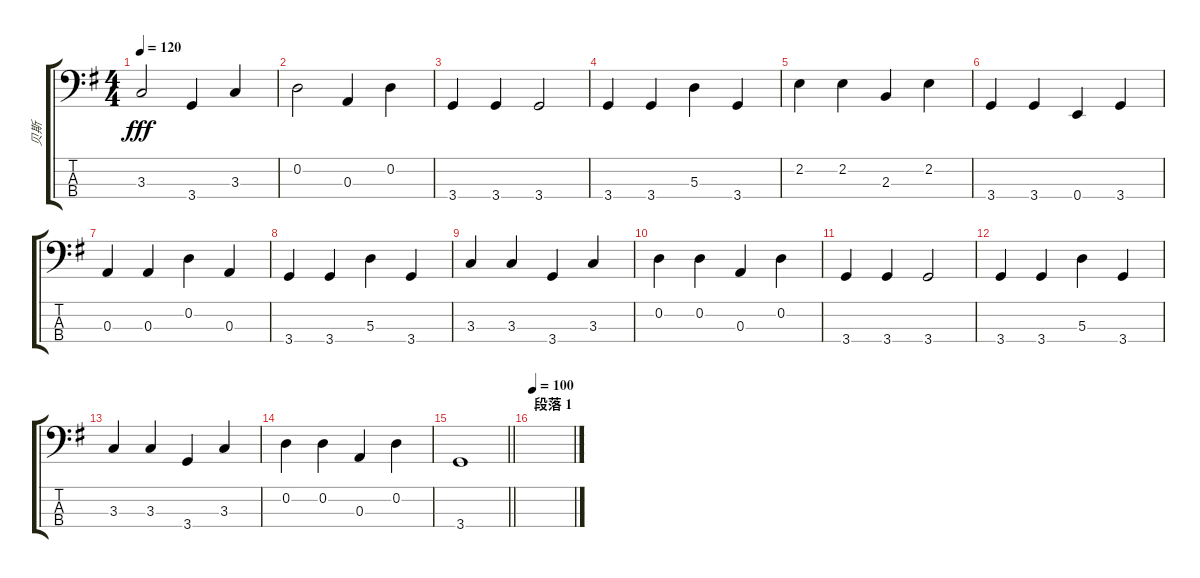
\track ("贝斯" "贝斯") {instrument electricbassfinger}
\staff {score tabs}
\tuning (G2 D2 A1 E1) {hide}
\ts (4 4)
\tempo 120
\clef f4
\ks g
3.3.2{dy fff} 3.4.4 3.3.4 |
0.2.2 0.3.4 0.2.4 |
3.4.4 3.4.4 3.4.2 |
3.4.4 3.4.4 5.3.4 3.4.4 |
2.2.4 2.2.4 2.3.4 2.2.4 |
3.4.4 3.4.4 0.4.4 3.4.4 |
0.3.4 0.3.4 0.2.4 0.3.4 |
3.4.4 3.4.4 5.3.4 3.4.4 |
3.3.4 3.3.4 3.4.4 3.3.4 |
0.2.4 0.2.4 0.3.4 0.2.4 |
3.4.4 3.4.4 3.4.2 |
3.4.4 3.4.4 5.3.4 3.4.4 |
3.3.4 3.3.4 3.4.4 3.3.4 |
0.2.4 0.2.4 0.3.4 0.2.4 |
\barLineRight lightlight
3.4.1 |
\section ("" "段落 1")
\tempo 100
